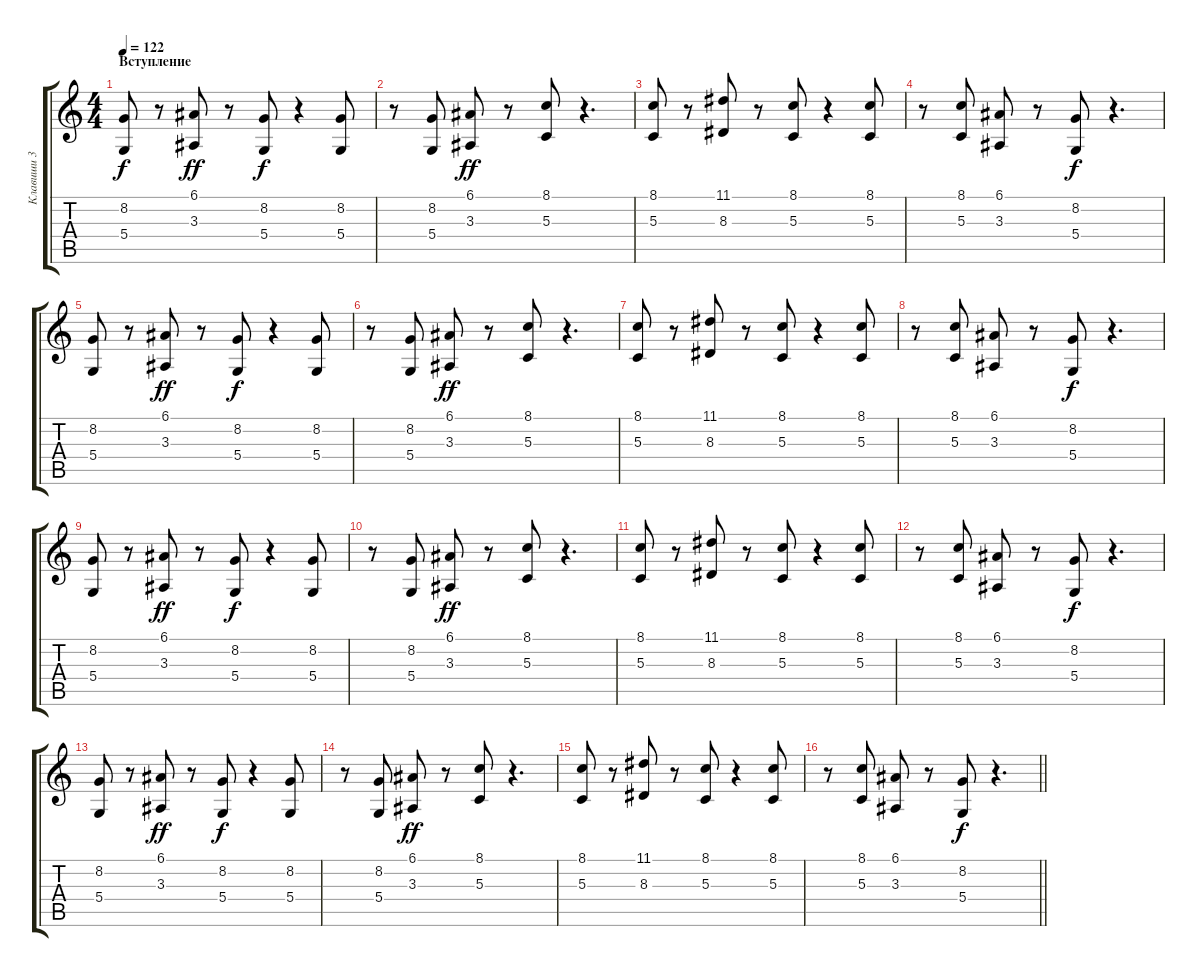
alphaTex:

\track ("Клавиши 3" "Клавиши 3") {instrument lead3calliope}
\staff {score tabs}
\tuning (E4 B3 G3 D3 A2 E2) {hide}
\ts (4 4)
\section ("" "Вступление")
\tempo 122
\clef g2
\ks c
(8.2 5.4).8{dy f instrument lead3calliope} r.8 (6.1 3.3).8{dy ff} r.8 (8.2 5.4).8{dy f} r.4 (8.2 5.4).8 |
r.8 (8.2 5.4).8 (6.1 3.3).8{dy ff} r.8 (8.1 5.3).8 r.4{d} |
(8.1 5.3).8 r.8 (11.1 8.3).8 r.8 (8.1 5.3).8 r.4 (8.1 5.3).8 |
r.8 (8.1 5.3).8 (6.1 3.3).8 r.8 (8.2 5.4).8{dy f} r.4{d} |
(8.2 5.4).8 r.8 (6.1 3.3).8{dy ff} r.8 (8.2 5.4).8{dy f} r.4 (8.2 5.4).8 |
r.8 (8.2 5.4).8 (6.1 3.3).8{dy ff} r.8 (8.1 5.3).8 r.4{d} |
(8.1 5.3).8 r.8 (11.1 8.3).8 r.8 (8.1 5.3).8 r.4 (8.1 5.3).8 |
r.8 (8.1 5.3).8 (6.1 3.3).8 r.8 (8.2 5.4).8{dy f} r.4{d} |
(8.2 5.4).8 r.8 (6.1 3.3).8{dy ff} r.8 (8.2 5.4).8{dy f} r.4 (8.2 5.4).8 |
r.8 (8.2 5.4).8 (6.1 3.3).8{dy ff} r.8 (8.1 5.3).8 r.4{d} |
(8.1 5.3).8 r.8 (11.1 8.3).8 r.8 (8.1 5.3).8 r.4 (8.1 5.3).8 |
r.8 (8.1 5.3).8 (6.1 3.3).8 r.8 (8.2 5.4).8{dy f} r.4{d} |
(8.2 5.4).8 r.8 (6.1 3.3).8{dy ff} r.8 (8.2 5.4).8{dy f} r.4 (8.2 5.4).8 |
r.8 (8.2 5.4).8 (6.1 3.3).8{dy ff} r.8 (8.1 5.3).8 r.4{d} |
(8.1 5.3).8 r.8 (11.1 8.3).8 r.8 (8.1 5.3).8 r.4 (8.1 5.3).8 |
\barLineRight lightlight
r.8 (8.1 5.3).8 (6.1 3.3).8 r.8 (8.2 5.4).8{dy f} r.4{d}
